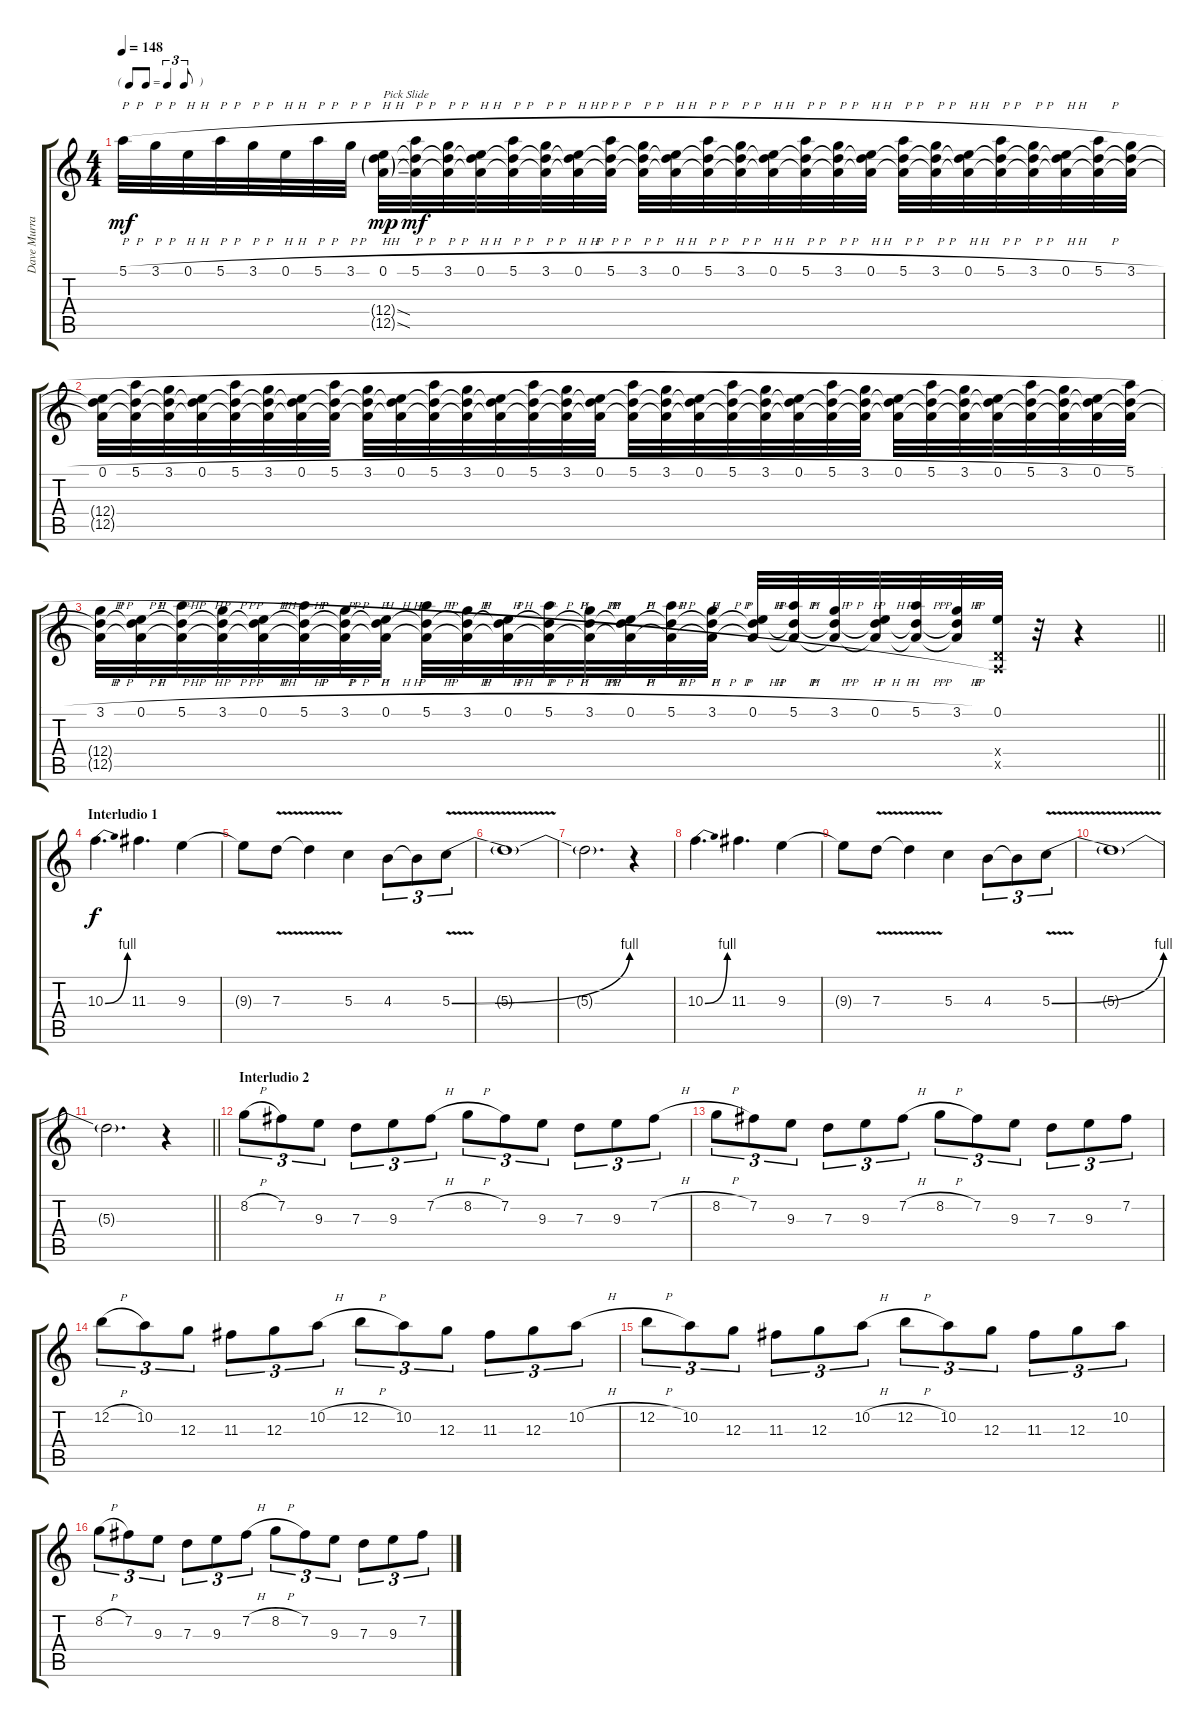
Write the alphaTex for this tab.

\track ("Dave Murray" "Dave Murra") {instrument distortionguitar}
\staff {score tabs}
\tuning (E4 B3 G3 D3 A2 E2) {hide}
\ts (4 4)
\tf triplet8th
\tempo 148
\clef g2
\ks c
5.1{h}.32{dy mf} 3.1{h}.32 0.1{h}.32 5.1{h}.32 3.1{h}.32 0.1{h}.32 5.1{h}.32 3.1{h}.32 (0.1{h} 12.4{ss g} 12.5{ss g}).32{txt "Pick Slide" dy mp} (5.1{h} 12.4{t} 12.5{t}).32{dy mf} (3.1{h} 12.4{t} 12.5{t}).32 (0.1{h} 12.4{t} 12.5{t}).32 (5.1{h} 12.4{t} 12.5{t}).32 (3.1{h} 12.4{t} 12.5{t}).32 (0.1{h} 12.4{t} 12.5{t}).32 (5.1{h} 12.4{t} 12.5{t}).32 (3.1{h} 12.4{t} 12.5{t}).32 (0.1{h} 12.4{t} 12.5{t}).32 (5.1{h} 12.4{t} 12.5{t}).32 (3.1{h} 12.4{t} 12.5{t}).32 (0.1{h} 12.4{t} 12.5{t}).32 (5.1{h} 12.4{t} 12.5{t}).32 (3.1{h} 12.4{t} 12.5{t}).32 (0.1{h} 12.4{t} 12.5{t}).32 (5.1{h} 12.4{t} 12.5{t}).32 (3.1{h} 12.4{t} 12.5{t}).32 (0.1{h} 12.4{t} 12.5{t}).32 (5.1{h} 12.4{t} 12.5{t}).32 (3.1{h} 12.4{t} 12.5{t}).32 (0.1{h} 12.4{t} 12.5{t}).32 (5.1{h} 12.4{t} 12.5{t}).32 (3.1{h} 12.4{t} 12.5{t}).32 |
(0.1{h} 12.4{t} 12.5{t}).32 (5.1{h} 12.4{t} 12.5{t}).32 (3.1{h} 12.4{t} 12.5{t}).32 (0.1{h} 12.4{t} 12.5{t}).32 (5.1{h} 12.4{t} 12.5{t}).32 (3.1{h} 12.4{t} 12.5{t}).32 (0.1{h} 12.4{t} 12.5{t}).32 (5.1{h} 12.4{t} 12.5{t}).32 (3.1{h} 12.4{t} 12.5{t}).32 (0.1{h} 12.4{t} 12.5{t}).32 (5.1{h} 12.4{t} 12.5{t}).32 (3.1{h} 12.4{t} 12.5{t}).32 (0.1{h} 12.4{t} 12.5{t}).32 (5.1{h} 12.4{t} 12.5{t}).32 (3.1{h} 12.4{t} 12.5{t}).32 (0.1{h} 12.4{t} 12.5{t}).32 (5.1{h} 12.4{t} 12.5{t}).32 (3.1{h} 12.4{t} 12.5{t}).32 (0.1{h} 12.4{t} 12.5{t}).32 (5.1{h} 12.4{t} 12.5{t}).32 (3.1{h} 12.4{t} 12.5{t}).32 (0.1{h} 12.4{t} 12.5{t}).32 (5.1{h} 12.4{t} 12.5{t}).32 (3.1{h} 12.4{t} 12.5{t}).32 (0.1{h} 12.4{t} 12.5{t}).32 (5.1{h} 12.4{t} 12.5{t}).32 (3.1{h} 12.4{t} 12.5{t}).32 (0.1{h} 12.4{t} 12.5{t}).32 (5.1{h} 12.4{t} 12.5{t}).32 (3.1{h} 12.4{t} 12.5{t}).32 (0.1{h} 12.4{t} 12.5{t}).32 (5.1{h} 12.4{t} 12.5{t}).32 |
\barLineRight lightlight
(3.1{h} 12.4{t} 12.5{t}).32 (0.1{h} 12.4{t} 12.5{t}).32 (5.1{h} 12.4{t} 12.5{t}).32 (3.1{h} 12.4{t} 12.5{t}).32 (0.1{h} 12.4{t} 12.5{t}).32 (5.1{h} 12.4{t} 12.5{t}).32 (3.1{h} 12.4{t} 12.5{t}).32 (0.1{h} 12.4{t} 12.5{t}).32 (5.1{h} 12.4{t} 12.5{t}).32 (3.1{h} 12.4{t} 12.5{t}).32 (0.1{h} 12.4{t} 12.5{t}).32 (5.1{h} 12.4{t} 12.5{t}).32 (3.1{h} 12.4{t} 12.5{t}).32 (0.1{h} 12.4{t} 12.5{t}).32 (5.1{h} 12.4{t} 12.5{t}).32 (3.1{h} 12.4{t} 12.5{t}).32 (0.1{h} 12.4{t} 12.5{t}).32 (5.1{h} 12.4{t} 12.5{t}).32 (3.1{h} 12.4{t} 12.5{t}).32 (0.1{h} 12.4{t} 12.5{t}).32 (5.1{h} 12.4{t} 12.5{t}).32 (3.1{h} 12.4{t} 12.5{t}).32 (0.1 0.4{x} 0.5{x}).32 r.32 r.4 |
\section ("" "Interludio 1")
10.3{be (bend 0 0 60 4)}.4{d dy f volume 11} 11.3.4{d} 9.3.4 |
9.3{t}.8 7.3{v}.8 7.3{t}.4 5.3.4 4.3.8{tu (3 2)} 4.3{t}.8{tu (3 2)} 5.3{be (bend 0 0 60 4) v}.8{tu (3 2)} |
5.3{t}.1 |
5.3{t}.2{d} r.4 |
10.3{be (bend 0 0 60 4)}.4{d} 11.3.4{d} 9.3.4 |
9.3{t}.8 7.3{v}.8 7.3{t}.4 5.3.4 4.3.8{tu (3 2)} 4.3{t}.8{tu (3 2)} 5.3{be (bend 0 0 60 4) v}.8{tu (3 2)} |
5.3{t}.1 |
\barLineRight lightlight
5.3{t}.2{d} r.4 |
\section ("" "Interludio 2")
8.2{h}.8{tu (3 2)} 7.2.8{tu (3 2)} 9.3.8{tu (3 2)} 7.3.8{tu (3 2)} 9.3.8{tu (3 2)} 7.2{h}.8{tu (3 2)} 8.2{h}.8{tu (3 2)} 7.2.8{tu (3 2)} 9.3.8{tu (3 2)} 7.3.8{tu (3 2)} 9.3.8{tu (3 2)} 7.2{h}.8{tu (3 2)} |
8.2{h}.8{tu (3 2)} 7.2.8{tu (3 2)} 9.3.8{tu (3 2)} 7.3.8{tu (3 2)} 9.3.8{tu (3 2)} 7.2{h}.8{tu (3 2)} 8.2{h}.8{tu (3 2)} 7.2.8{tu (3 2)} 9.3.8{tu (3 2)} 7.3.8{tu (3 2)} 9.3.8{tu (3 2)} 7.2.8{tu (3 2)} |
12.2{h}.8{tu (3 2)} 10.2.8{tu (3 2)} 12.3.8{tu (3 2)} 11.3.8{tu (3 2)} 12.3.8{tu (3 2)} 10.2{h}.8{tu (3 2)} 12.2{h}.8{tu (3 2)} 10.2.8{tu (3 2)} 12.3.8{tu (3 2)} 11.3.8{tu (3 2)} 12.3.8{tu (3 2)} 10.2{h}.8{tu (3 2)} |
12.2{h}.8{tu (3 2)} 10.2.8{tu (3 2)} 12.3.8{tu (3 2)} 11.3.8{tu (3 2)} 12.3.8{tu (3 2)} 10.2{h}.8{tu (3 2)} 12.2{h}.8{tu (3 2)} 10.2.8{tu (3 2)} 12.3.8{tu (3 2)} 11.3.8{tu (3 2)} 12.3.8{tu (3 2)} 10.2.8{tu (3 2)} |
8.2{h}.8{tu (3 2)} 7.2.8{tu (3 2)} 9.3.8{tu (3 2)} 7.3.8{tu (3 2)} 9.3.8{tu (3 2)} 7.2{h}.8{tu (3 2)} 8.2{h}.8{tu (3 2)} 7.2.8{tu (3 2)} 9.3.8{tu (3 2)} 7.3.8{tu (3 2)} 9.3.8{tu (3 2)} 7.2{h}.8{tu (3 2)}
